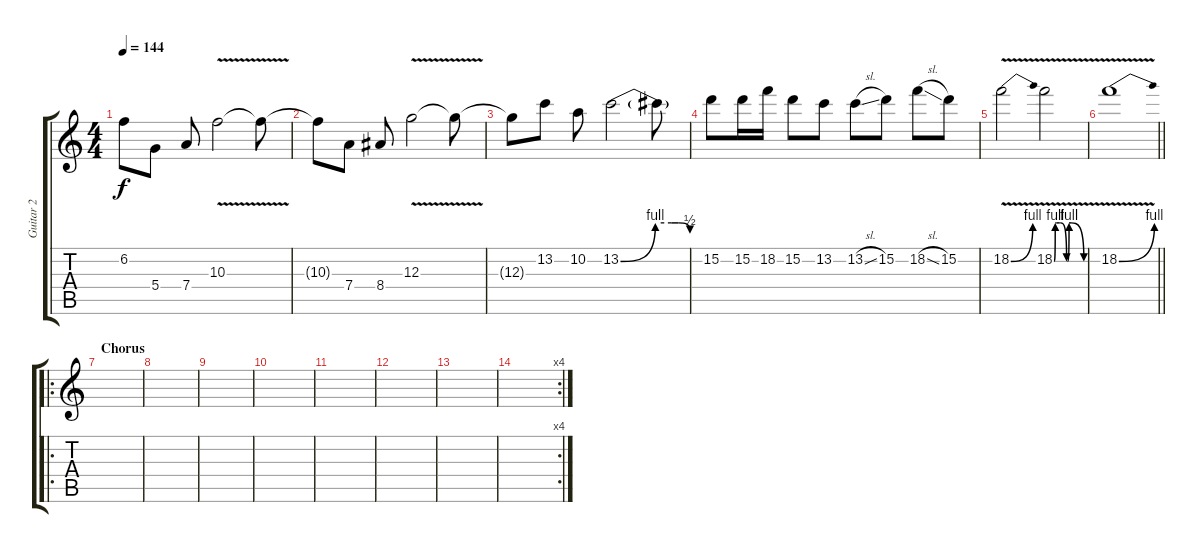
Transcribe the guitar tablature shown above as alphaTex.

\track ("Guitar 2" "Guitar 2") {instrument overdrivenguitar}
\staff {score tabs}
\tuning (E4 B3 G3 D3 A2 D2) {hide}
\ts (4 4)
\tempo 144
\clef g2
\ks c
6.2{t}.8{dy f} 5.4.8 7.4.8 10.3{v}.2 10.3{t}.8 |
10.3{t}.8 7.4.8 8.4.8 12.3{v}.2 12.3{t}.8 |
12.3{t}.8 13.2.8 10.2.8 13.2{be (custom 0 0 30 4 44 4 50 4 60 2)}.2 13.2{t}.8 |
15.2.8 15.2.16 18.2.16 15.2.8 13.2.8 13.2{sl}.8 15.2.8 18.2{sl}.8 15.2.8 |
18.2{be (bend 0 0 60 4) v}.2 18.2{be (custom 0 0 2 4 5 4 10 4 13 4 25 0 27 0 30 4 34 4 60 0) v}.2 |
\barLineRight lightlight
18.2{be (bend 0 0 60 4) v}.1 |
\ro
\section ("" "Chorus")
|
|
|
|
|
|
|
\rc 4
